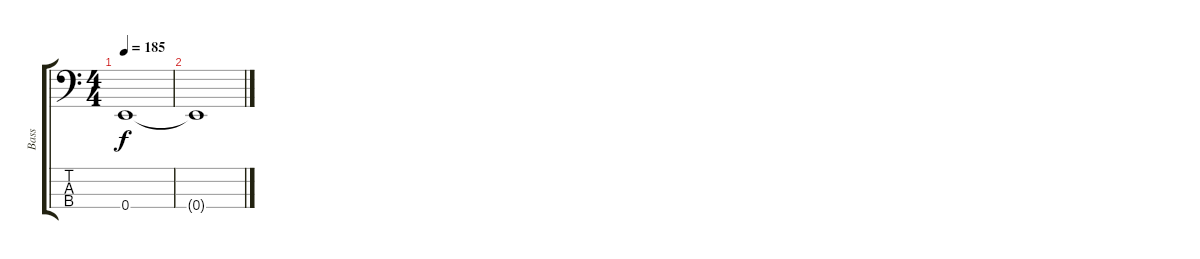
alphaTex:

\track ("Bass" "Bass") {instrument electricbasspick}
\staff {score tabs}
\tuning (G2 D2 A1 E1) {hide}
\ts (4 4)
\tempo 185
\clef f4
\ks c
0.4{t}.1{dy f} |
0.4{t}.1
